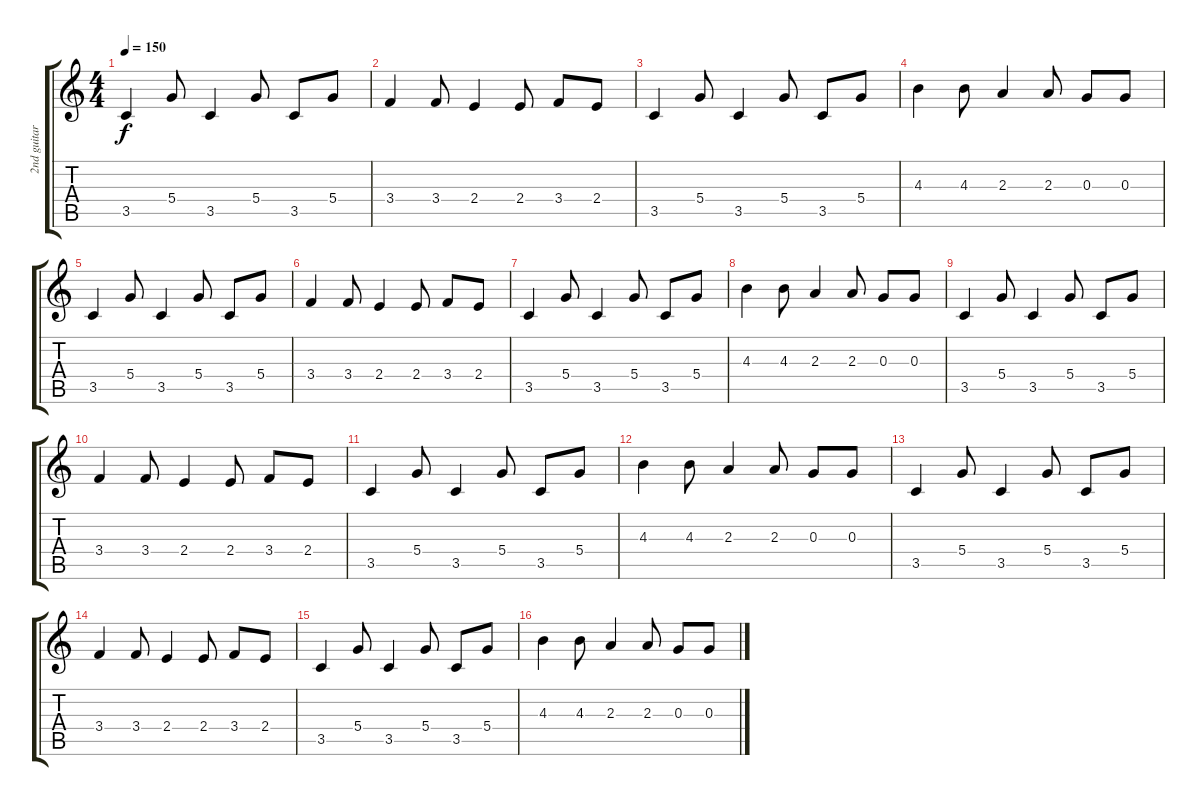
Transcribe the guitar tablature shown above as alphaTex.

\track ("2nd guitar" "2nd guitar") {instrument electricguitarjazz}
\staff {score tabs}
\tuning (E4 B3 G3 D3 A2 E2) {hide}
\ts (4 4)
\tempo 150
\clef g2
\ks c
3.5.4{dy f} 5.4.8 3.5.4 5.4.8 3.5.8 5.4.8 |
3.4.4 3.4.8 2.4.4 2.4.8 3.4.8 2.4.8 |
3.5.4 5.4.8 3.5.4 5.4.8 3.5.8 5.4.8 |
4.3.4 4.3.8 2.3.4 2.3.8 0.3.8 0.3.8 |
3.5.4 5.4.8 3.5.4 5.4.8 3.5.8 5.4.8 |
3.4.4 3.4.8 2.4.4 2.4.8 3.4.8 2.4.8 |
3.5.4 5.4.8 3.5.4 5.4.8 3.5.8 5.4.8 |
4.3.4 4.3.8 2.3.4 2.3.8 0.3.8 0.3.8 |
3.5.4 5.4.8 3.5.4 5.4.8 3.5.8 5.4.8 |
3.4.4 3.4.8 2.4.4 2.4.8 3.4.8 2.4.8 |
3.5.4 5.4.8 3.5.4 5.4.8 3.5.8 5.4.8 |
4.3.4 4.3.8 2.3.4 2.3.8 0.3.8 0.3.8 |
3.5.4 5.4.8 3.5.4 5.4.8 3.5.8 5.4.8 |
3.4.4 3.4.8 2.4.4 2.4.8 3.4.8 2.4.8 |
3.5.4 5.4.8 3.5.4 5.4.8 3.5.8 5.4.8 |
4.3.4 4.3.8 2.3.4 2.3.8 0.3.8 0.3.8
